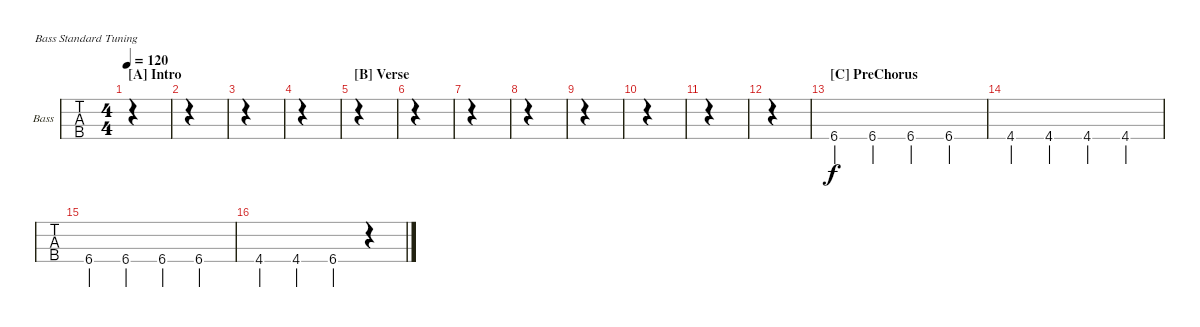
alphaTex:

\bracketExtendMode groupsimilarinstruments
\firstSystemTrackNameOrientation horizontal
\otherSystemsTrackNameOrientation horizontal
\track ("Bass Guitar" "Bass") {instrument electricbassfinger}
\staff {tabs}
\tuning (G2 D2 A1 E1)
\ts (4 4)
\section ("A" "Intro")
\tempo 120
\clef f4
\ks f
|
|
|
|
\section ("B" "Verse")
|
|
|
|
|
|
|
|
\section ("C" "PreChorus")
6.4.4 6.4.4 6.4.4 6.4.4 |
4.4.4 4.4.4 4.4.4 4.4.4 |
6.4.4 6.4.4 6.4.4 6.4.4 |
4.4.4 4.4.4 6.4{ac st}.4 r.4
